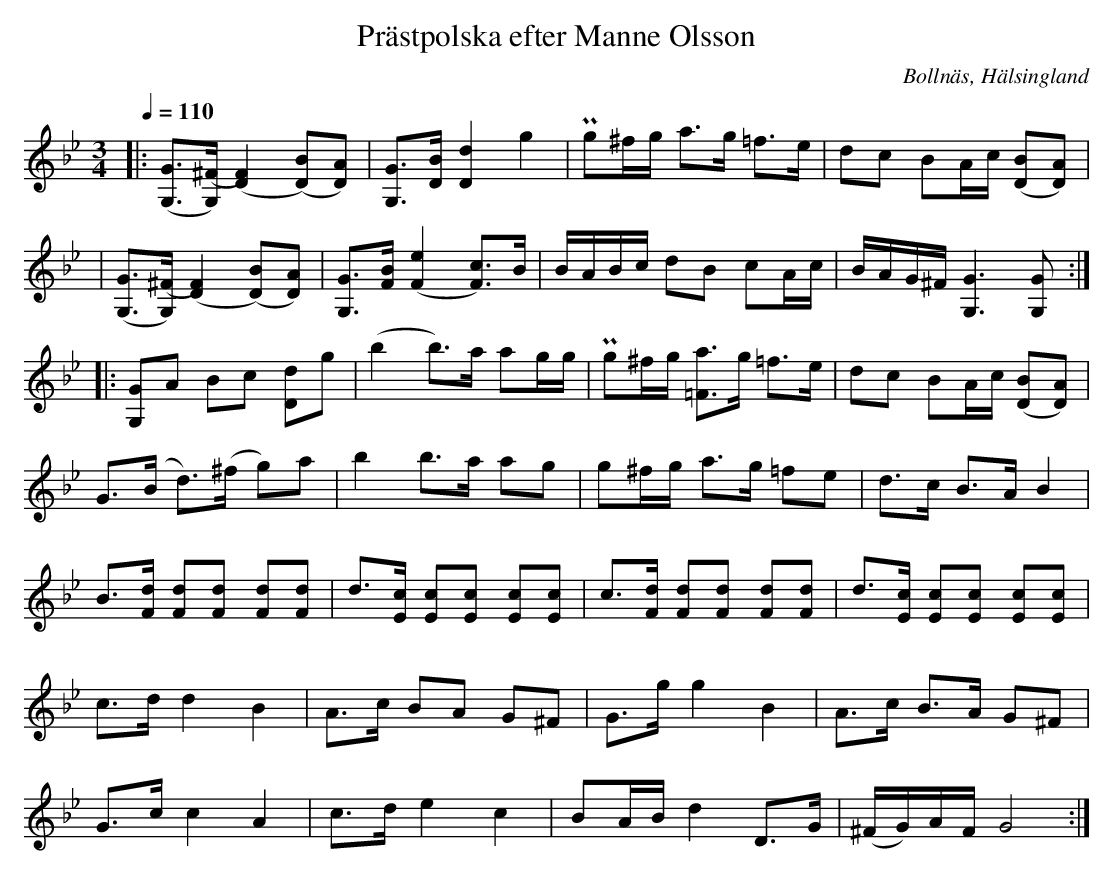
X:1
T:Prästpolska efter Manne Olsson
O:Bollnäs, Hälsingland
M:3/4
L:1/8
Q:1/4=110
K:Gm
|:[(G, G]>[G,) (^F] [F2) (D2] [(D) B][D) A]| [G, G]>[D B] [D2 d2] g2| Pg^f/g/ a>g =f>e | dc   BA/c/ [B (D][D) A]|
|[(G, G]>[G,) (^F] [F2) (D2] [(D) B][D) A]| [G, G]>[F B] [(F2 e2] [F) c]>B|B/A/B/c/  dB cA/c/  | B/A/G/^F/ [G,3 G3] [G, G] :|:
[G, G]A Bc [D d]g| (b2     b)>a ag/g/| Pg^f/g/  [=F a]>g =f>e | dc BA/c/ [(D B][D) A]|
G>(B   d>)(^f   g)a        | b2     b>a      ag         | g^f/g/ a>g =fe | d>c         B>A B2   |
B>[Fd] [Fd][Fd] [Fd][Fd] | d>[Ec] [Ec][Ec] [Ec][Ec] | \
c>[Fd] [Fd][Fd] [Fd][Fd] | d>[Ec] [Ec][Ec] [Ec][Ec] |
c>d    d2       B2           | A>c    BA       G^F       | G>g    g2 B2     | A>c         B>A G^F  |
G>c    c2       A2           | c>d    e2       c2        | BA/B/  d2 D>G   | (^F/G/)A/F/ G4      :|
